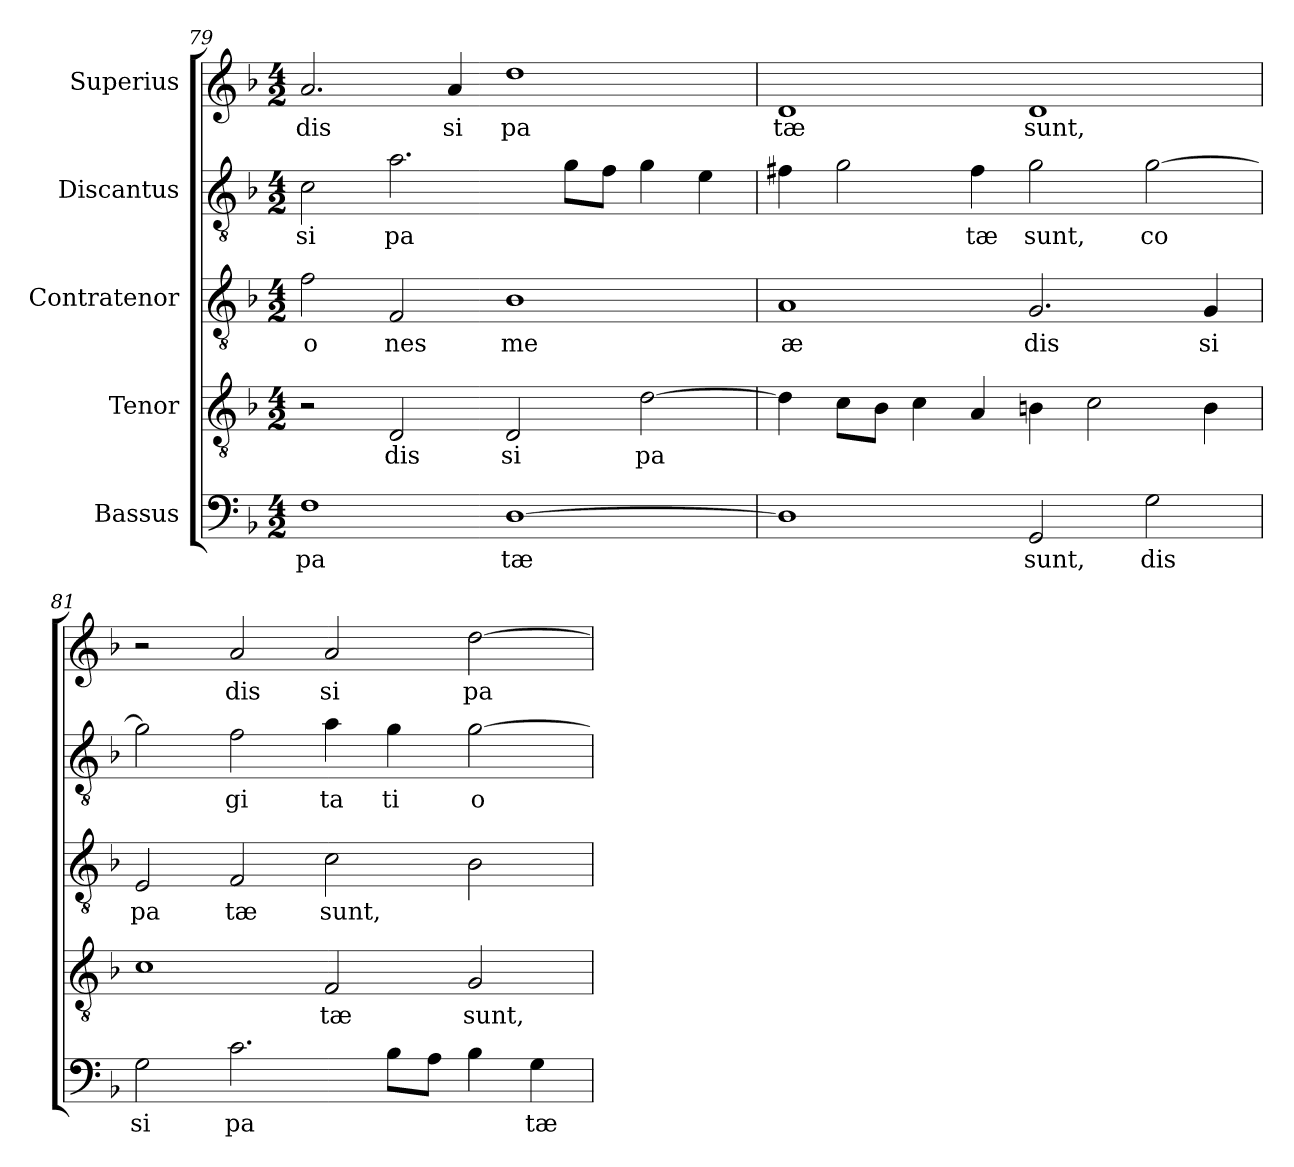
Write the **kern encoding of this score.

**kern	**text	**kern	**text	**kern	**text	**kern	**text	**kern	**text
*part5	*part5	*part4	*part4	*part3	*part3	*part2	*part2	*part1	*part1
*staff5	*staff5	*staff4	*staff4	*staff3	*staff3	*staff2	*staff2	*staff1	*staff1
*I"Bassus	*	*I"Tenor	*	*I"Contratenor	*	*I"Discantus	*	*I"Superius	*
*clefF4	*	*clefGv2	*	*clefGv2	*	*clefGv2	*	*clefG2	*
*ITrd-3c-5	*	*ITrd-3c-5	*	*ITrd-3c-5	*	*ITrd-3c-5	*	*	*
*k[b-e-]	*	*k[b-e-]	*	*k[b-e-]	*	*k[b-e-]	*	*k[b-]	*
*B-:	*	*B-:	*	*B-:	*	*B-:	*	*F:	*
*M4/2	*	*M4/2	*	*M4/2	*	*M4/2	*	*M4/2	*
=79	=79	=79	=79	=79	=79	=79	=79	=79	=79
!	!LO:LY:b:cj	!	!	!	!LO:LY:b:cj	!	!LO:LY:b:cj	!	!LO:LY:b:cj
1B-	pa	2r	.	2b-\	o	2f\	si	2.a/	dis
!	!	!	!LO:LY:b:cj	!	!LO:LY:b:cj	!	!LO:LY:b:cj	!	!
.	.	2G/	dis	2B-/	nes	2.dd\	pa	.	.
!	!	!	!	!	!	!	!	!	!LO:LY:b:cj
.	.	.	.	.	.	.	.	4a/	si
!	!LO:LY:b:cj	!	!LO:LY:b:cj	!	!LO:LY:b:cj	!	!	!	!LO:LY:b:cj
[>1G	tæ	2G/	si	1e-	me	.	.	1dd	pa
.	.	.	.	.	.	8cc\L	.	.	.
.	.	.	.	.	.	8b-\J	.	.	.
!	!	!	!LO:LY:b:cj	!	!	!	!	!	!
.	.	[>2g\	pa	.	.	4cc\	.	.	.
.	.	.	.	.	.	4a\	.	.	.
=80	=80	=80	=80	=80	=80	=80	=80	=80	=80
!	!	!	!	!	!LO:LY:b:cj	!	!	!	!LO:LY:b:cj
1G]	.	4g\]	.	1d	æ	4bn\	.	1d	tæ
.	.	8f\L	.	.	.	2cc\	.	.	.
.	.	8e-\J	.	.	.	.	.	.	.
.	.	4f\	.	.	.	.	.	.	.
!	!	!	!	!	!	!	!LO:LY:b:cj	!	!
.	.	4d/	.	.	.	4b\	tæ	.	.
!	!LO:LY:b:cj	!	!	!	!LO:LY:b:cj	!	!LO:LY:b:cj	!	!LO:LY:b:cj
2C/	sunt,	4en\	.	2.c/	dis	2cc\	sunt,	1d	sunt,
.	.	2f\	.	.	.	.	.	.	.
!	!LO:LY:b:cj	!	!	!	!	!	!LO:LY:b:cj	!	!
2c\	dis	.	.	.	.	[>2cc\	co	.	.
!	!	!	!	!	!LO:LY:b:cj	!	!	!	!
.	.	4e\	.	4c/	si	.	.	.	.
=81	=81	=81	=81	=81	=81	=81	=81	=81	=81
!	!LO:LY:b:cj	!	!	!	!LO:LY:b:cj	!	!	!	!
2c\	si	1f	.	2A/	pa	2cc\]	.	2r	.
!	!LO:LY:b:cj	!	!	!	!LO:LY:b:cj	!	!LO:LY:b:cj	!	!LO:LY:b:cj
2.f\	pa	.	.	2B-/	tæ	2b-\	gi	2a/	dis
!	!	!	!LO:LY:b:cj	!	!LO:LY:b	!	!LO:LY:b:cj	!	!LO:LY:b:cj
.	.	2B-/	tæ	2f\	sunt,	4dd\	ta	2a/	si
!	!	!	!	!	!	!	!LO:LY:b:cj	!	!
8e-\L	.	.	.	.	.	4cc\	ti	.	.
8d\J	.	.	.	.	.	.	.	.	.
!	!	!	!LO:LY:b:cj	!	!	!	!LO:LY:b:cj	!	!LO:LY:b:cj
4e-\	.	2c/	sunt,	2e-\	.	[>2cc\	o	[>2dd\	pa
!	!LO:LY:b	!	!	!	!	!	!	!	!
4c\	tæ	.	.	.	.	.	.	.	.
=	=	=	=	=	=	=	=	=	=
*-	*-	*-	*-	*-	*-	*-	*-	*-	*-
